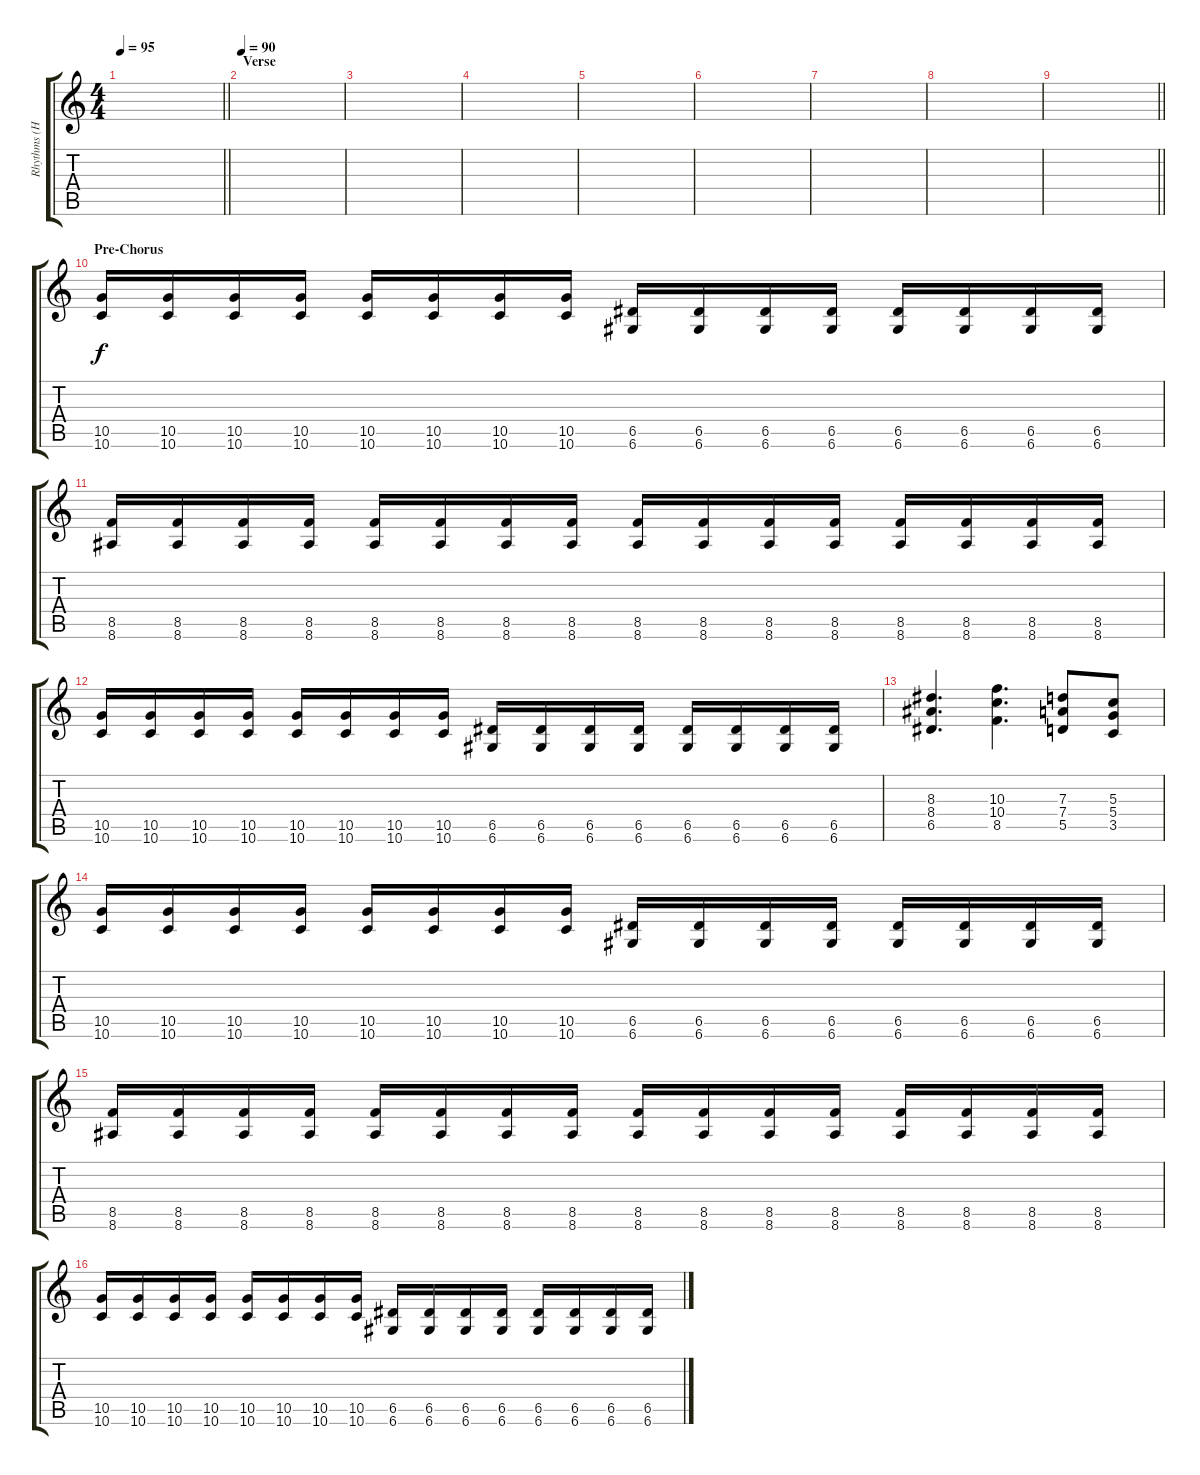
\track ("Rhythms (Hassan)" "Rhythms (H") {instrument overdrivenguitar}
\staff {score tabs}
\tuning (E4 B3 G3 D3 A2 D2) {hide}
\ts (4 4)
\tempo 95
\clef g2
\barLineRight lightlight
\ks c
|
\section ("" "Verse")
\tempo 90
|
|
|
|
|
|
|
\barLineRight lightlight
|
\section ("" "Pre-Chorus")
(10.5 10.6).16{volume 13} (10.5 10.6).16 (10.5 10.6).16 (10.5 10.6).16 (10.5 10.6).16 (10.5 10.6).16 (10.5 10.6).16 (10.5 10.6).16 (6.5 6.6).16 (6.5 6.6).16 (6.5 6.6).16 (6.5 6.6).16 (6.5 6.6).16 (6.5 6.6).16 (6.5 6.6).16 (6.5 6.6).16 |
(8.5 8.6).16 (8.5 8.6).16 (8.5 8.6).16 (8.5 8.6).16 (8.5 8.6).16 (8.5 8.6).16 (8.5 8.6).16 (8.5 8.6).16 (8.5 8.6).16 (8.5 8.6).16 (8.5 8.6).16 (8.5 8.6).16 (8.5 8.6).16 (8.5 8.6).16 (8.5 8.6).16 (8.5 8.6).16 |
(10.5 10.6).16 (10.5 10.6).16 (10.5 10.6).16 (10.5 10.6).16 (10.5 10.6).16 (10.5 10.6).16 (10.5 10.6).16 (10.5 10.6).16 (6.5 6.6).16 (6.5 6.6).16 (6.5 6.6).16 (6.5 6.6).16 (6.5 6.6).16 (6.5 6.6).16 (6.5 6.6).16 (6.5 6.6).16 |
(8.3 8.4 6.5).4{d} (10.3 10.4 8.5).4{d} (7.3 7.4 5.5).8 (5.3 5.4 3.5).8 |
(10.5 10.6).16 (10.5 10.6).16 (10.5 10.6).16 (10.5 10.6).16 (10.5 10.6).16 (10.5 10.6).16 (10.5 10.6).16 (10.5 10.6).16 (6.5 6.6).16 (6.5 6.6).16 (6.5 6.6).16 (6.5 6.6).16 (6.5 6.6).16 (6.5 6.6).16 (6.5 6.6).16 (6.5 6.6).16 |
(8.5 8.6).16 (8.5 8.6).16 (8.5 8.6).16 (8.5 8.6).16 (8.5 8.6).16 (8.5 8.6).16 (8.5 8.6).16 (8.5 8.6).16 (8.5 8.6).16 (8.5 8.6).16 (8.5 8.6).16 (8.5 8.6).16 (8.5 8.6).16 (8.5 8.6).16 (8.5 8.6).16 (8.5 8.6).16 |
(10.5 10.6).16 (10.5 10.6).16 (10.5 10.6).16 (10.5 10.6).16 (10.5 10.6).16 (10.5 10.6).16 (10.5 10.6).16 (10.5 10.6).16 (6.5 6.6).16 (6.5 6.6).16 (6.5 6.6).16 (6.5 6.6).16 (6.5 6.6).16 (6.5 6.6).16 (6.5 6.6).16 (6.5 6.6).16
